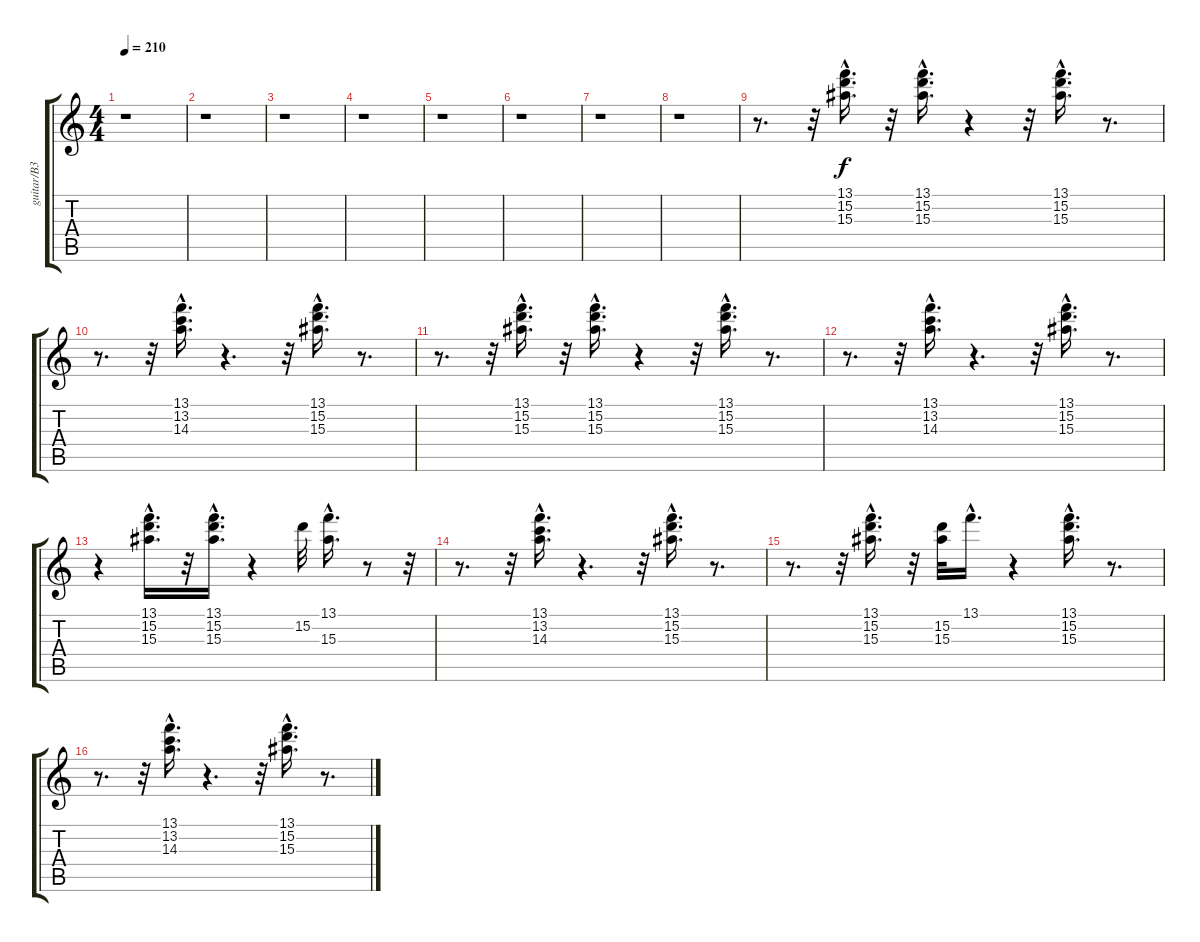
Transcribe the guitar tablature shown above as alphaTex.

\track ("guitar/B3           " "guitar/B3 ") {instrument electricguitarmuted}
\staff {score tabs}
\tuning (E4 B3 G3 D3 A2 E2) {hide}
\ts (4 4)
\tempo 210
\clef g2
\ks c
r.1{dy f instrument electricguitarmuted} |
r.1 |
r.1 |
r.1 |
r.1 |
r.1 |
r.1 |
r.1 |
r.8{d} r.32 (13.1{hac} 15.2{hac} 15.3{hac}).16{d} r.32 (13.1{hac} 15.2{hac} 15.3{hac}).16{d} r.4 r.32 (13.1{hac} 15.2{hac} 15.3{hac}).16{d} r.8{d} |
r.8{d} r.32 (13.1{hac} 13.2{hac} 14.3{hac}).16{d} r.4{d} r.32 (13.1{hac} 15.2{hac} 15.3{hac}).16{d} r.8{d} |
r.8{d} r.32 (13.1{hac} 15.2{hac} 15.3{hac}).16{d} r.32 (13.1{hac} 15.2{hac} 15.3{hac}).16{d} r.4 r.32 (13.1{hac} 15.2{hac} 15.3{hac}).16{d} r.8{d} |
r.8{d} r.32 (13.1{hac} 13.2{hac} 14.3{hac}).16{d} r.4{d} r.32 (13.1{hac} 15.2{hac} 15.3{hac}).16{d} r.8{d} |
r.4 (13.1{hac} 15.2{hac} 15.3{hac}).16{d} r.32 (13.1{hac} 15.2{hac} 15.3{hac}).16{d} r.4 15.2.32 (13.1{hac} 15.3{hac}).16{d} r.8 r.32 |
r.8{d} r.32 (13.1{hac} 13.2{hac} 14.3{hac}).16{d} r.4{d} r.32 (13.1{hac} 15.2{hac} 15.3{hac}).16{d} r.8{d} |
r.8{d} r.32 (13.1{hac} 15.2{hac} 15.3{hac}).16{d} r.32 (15.2 15.3).32 13.1{hac}.16{d} r.4 (13.1{hac} 15.2{hac} 15.3{hac}).16{d} r.8{d} |
r.8{d} r.32 (13.1{hac} 13.2{hac} 14.3{hac}).16{d} r.4{d} r.32 (13.1{hac} 15.2{hac} 15.3{hac}).16{d} r.8{d}
